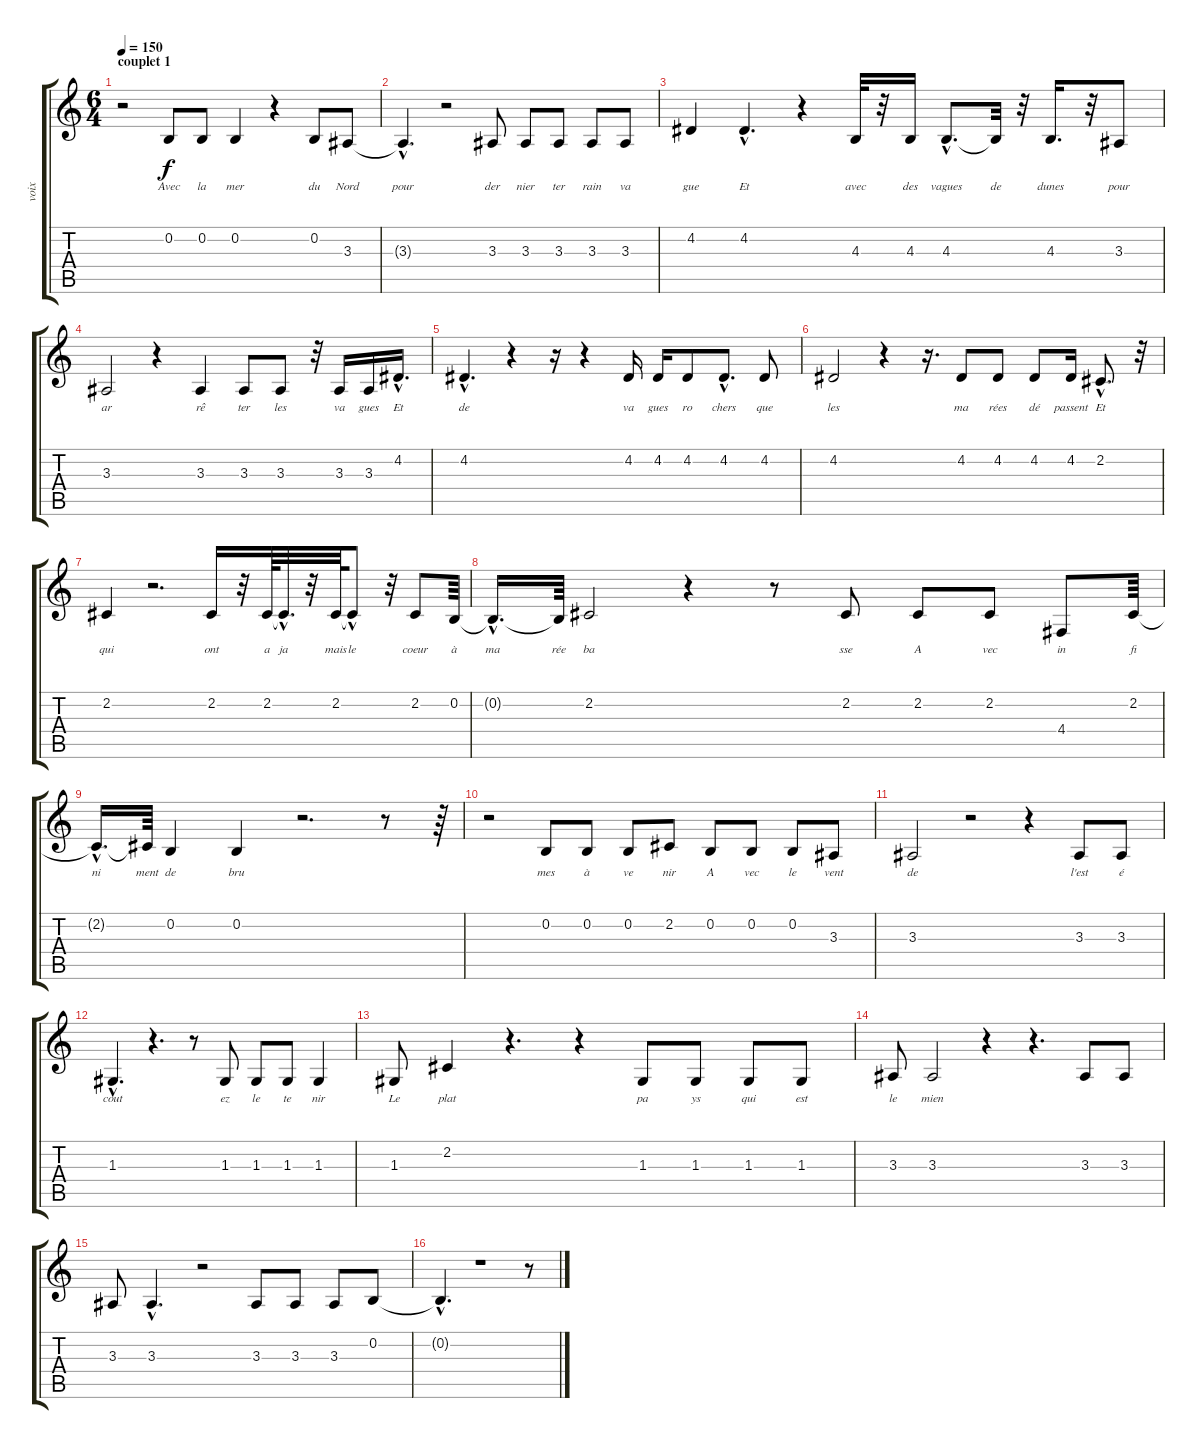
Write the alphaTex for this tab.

\track ("voix" "voix") {instrument clarinet}
\staff {score tabs}
\tuning (E4 B3 G3 D3 A2 E2) {hide}
\ts (6 4)
\section ("" "couplet 1")
\tempo 150
\clef g2
\ks c
r.2{dy f instrument clarinet} 0.2.8{lyrics (0 "Avec") lyrics (1 "") lyrics (2 "") lyrics (3 "") lyrics (4 "")} 0.2.8{lyrics (0 "la") lyrics (1 "") lyrics (2 "") lyrics (3 "") lyrics (4 "")} 0.2.4{lyrics (0 "mer") lyrics (1 "") lyrics (2 "") lyrics (3 "") lyrics (4 "")} r.4 0.2.8{lyrics (0 "du") lyrics (1 "") lyrics (2 "") lyrics (3 "") lyrics (4 "")} 3.3.8{lyrics (0 "Nord") lyrics (1 "") lyrics (2 "") lyrics (3 "") lyrics (4 "")} |
3.3{hac t}.4{d lyrics (0 "pour") lyrics (1 "") lyrics (2 "") lyrics (3 "") lyrics (4 "")} r.2 3.3.8{lyrics (0 "der") lyrics (1 "") lyrics (2 "") lyrics (3 "") lyrics (4 "")} 3.3.8{lyrics (0 "nier") lyrics (1 "") lyrics (2 "") lyrics (3 "") lyrics (4 "")} 3.3.8{lyrics (0 "ter") lyrics (1 "") lyrics (2 "") lyrics (3 "") lyrics (4 "")} 3.3.8{lyrics (0 "rain") lyrics (1 "") lyrics (2 "") lyrics (3 "") lyrics (4 "")} 3.3.8{lyrics (0 "va") lyrics (1 "") lyrics (2 "") lyrics (3 "") lyrics (4 "")} |
4.2.4{lyrics (0 "gue") lyrics (1 "") lyrics (2 "") lyrics (3 "") lyrics (4 "")} 4.2{hac}.4{d lyrics (0 "Et") lyrics (1 "") lyrics (2 "") lyrics (3 "") lyrics (4 "")} r.4 4.3.32{lyrics (0 "avec") lyrics (1 "") lyrics (2 "") lyrics (3 "") lyrics (4 "")} r.32 4.3.16{lyrics (0 "des") lyrics (1 "") lyrics (2 "") lyrics (3 "") lyrics (4 "")} 4.3{hac}.8{d lyrics (0 "vagues") lyrics (1 "") lyrics (2 "") lyrics (3 "") lyrics (4 "")} 4.3{t}.32{lyrics (0 "de") lyrics (1 "") lyrics (2 "") lyrics (3 "") lyrics (4 "")} r.32 4.3.16{d lyrics (0 "dunes") lyrics (1 "") lyrics (2 "") lyrics (3 "") lyrics (4 "")} r.32 3.3.8{lyrics (0 "pour") lyrics (1 "") lyrics (2 "") lyrics (3 "") lyrics (4 "")} |
3.3.2{lyrics (0 "ar") lyrics (1 "") lyrics (2 "") lyrics (3 "") lyrics (4 "")} r.4 3.3.4{lyrics (0 "rê") lyrics (1 "") lyrics (2 "") lyrics (3 "") lyrics (4 "")} 3.3.8{lyrics (0 "ter") lyrics (1 "") lyrics (2 "") lyrics (3 "") lyrics (4 "")} 3.3.8{lyrics (0 "les") lyrics (1 "") lyrics (2 "") lyrics (3 "") lyrics (4 "")} r.32 3.3.16{lyrics (0 "va") lyrics (1 "") lyrics (2 "") lyrics (3 "") lyrics (4 "")} 3.3.16{lyrics (0 "gues") lyrics (1 "") lyrics (2 "") lyrics (3 "") lyrics (4 "")} 4.2{hac}.16{d lyrics (0 "Et") lyrics (1 "") lyrics (2 "") lyrics (3 "") lyrics (4 "")} |
4.2{hac}.4{d lyrics (0 "de") lyrics (1 "") lyrics (2 "") lyrics (3 "") lyrics (4 "")} r.4 r.16 r.4 4.2.16{lyrics (0 "va") lyrics (1 "") lyrics (2 "") lyrics (3 "") lyrics (4 "")} 4.2.16{lyrics (0 "gues") lyrics (1 "") lyrics (2 "") lyrics (3 "") lyrics (4 "")} 4.2.8{lyrics (0 "ro") lyrics (1 "") lyrics (2 "") lyrics (3 "") lyrics (4 "")} 4.2{hac}.8{d lyrics (0 "chers") lyrics (1 "") lyrics (2 "") lyrics (3 "") lyrics (4 "")} 4.2.8{lyrics (0 "que") lyrics (1 "") lyrics (2 "") lyrics (3 "") lyrics (4 "")} |
4.2.2{lyrics (0 "les") lyrics (1 "") lyrics (2 "") lyrics (3 "") lyrics (4 "")} r.4 r.16{d} 4.2.8{lyrics (0 "ma") lyrics (1 "") lyrics (2 "") lyrics (3 "") lyrics (4 "")} 4.2.8{lyrics (0 "rées") lyrics (1 "") lyrics (2 "") lyrics (3 "") lyrics (4 "")} 4.2.8{lyrics (0 "dé") lyrics (1 "") lyrics (2 "") lyrics (3 "") lyrics (4 "")} 4.2.16{lyrics (0 "passent") lyrics (1 "") lyrics (2 "") lyrics (3 "") lyrics (4 "")} 2.2{hac}.8{d lyrics (0 "Et") lyrics (1 "") lyrics (2 "") lyrics (3 "") lyrics (4 "")} r.32 |
2.2.4{lyrics (0 "qui") lyrics (1 "") lyrics (2 "") lyrics (3 "") lyrics (4 "")} r.2{d} 2.2.16{lyrics (0 "ont") lyrics (1 "") lyrics (2 "") lyrics (3 "") lyrics (4 "")} r.32 2.2.64{lyrics (0 "a") lyrics (1 "") lyrics (2 "") lyrics (3 "") lyrics (4 "")} 2.2{hac t}.32{d lyrics (0 "ja") lyrics (1 "") lyrics (2 "") lyrics (3 "") lyrics (4 "")} r.32 2.2.64{lyrics (0 "mais") lyrics (1 "") lyrics (2 "") lyrics (3 "") lyrics (4 "")} 2.2{hac t}.8{lyrics (0 "le") lyrics (1 "") lyrics (2 "") lyrics (3 "") lyrics (4 "")} r.32 2.2.8{lyrics (0 "coeur") lyrics (1 "") lyrics (2 "") lyrics (3 "") lyrics (4 "")} 0.2.64{lyrics (0 "à") lyrics (1 "") lyrics (2 "") lyrics (3 "") lyrics (4 "")} |
0.2{hac t}.16{d lyrics (0 "ma") lyrics (1 "") lyrics (2 "") lyrics (3 "") lyrics (4 "")} 0.2{t}.64{lyrics (0 "rée") lyrics (1 "") lyrics (2 "") lyrics (3 "") lyrics (4 "")} 2.2.2{lyrics (0 "ba") lyrics (1 "") lyrics (2 "") lyrics (3 "") lyrics (4 "")} r.4 r.8 2.2.8{lyrics (0 "sse") lyrics (1 "") lyrics (2 "") lyrics (3 "") lyrics (4 "")} 2.2.8{lyrics (0 "A") lyrics (1 "") lyrics (2 "") lyrics (3 "") lyrics (4 "")} 2.2.8{lyrics (0 "vec") lyrics (1 "") lyrics (2 "") lyrics (3 "") lyrics (4 "")} 4.4.8{lyrics (0 "in") lyrics (1 "") lyrics (2 "") lyrics (3 "") lyrics (4 "")} 2.2.64{lyrics (0 "fi") lyrics (1 "") lyrics (2 "") lyrics (3 "") lyrics (4 "")} |
2.2{hac t}.16{d lyrics (0 "ni") lyrics (1 "") lyrics (2 "") lyrics (3 "") lyrics (4 "")} 2.2{t}.64{lyrics (0 "ment") lyrics (1 "") lyrics (2 "") lyrics (3 "") lyrics (4 "")} 0.2.4{lyrics (0 "de") lyrics (1 "") lyrics (2 "") lyrics (3 "") lyrics (4 "")} 0.2.4{lyrics (0 "bru") lyrics (1 "") lyrics (2 "") lyrics (3 "") lyrics (4 "")} r.2{d} r.8 r.64 |
r.2 0.2.8{lyrics (0 "mes") lyrics (1 "") lyrics (2 "") lyrics (3 "") lyrics (4 "")} 0.2.8{lyrics (0 "à") lyrics (1 "") lyrics (2 "") lyrics (3 "") lyrics (4 "")} 0.2.8{lyrics (0 "ve") lyrics (1 "") lyrics (2 "") lyrics (3 "") lyrics (4 "")} 2.2.8{lyrics (0 "nir") lyrics (1 "") lyrics (2 "") lyrics (3 "") lyrics (4 "")} 0.2.8{lyrics (0 "A") lyrics (1 "") lyrics (2 "") lyrics (3 "") lyrics (4 "")} 0.2.8{lyrics (0 "vec") lyrics (1 "") lyrics (2 "") lyrics (3 "") lyrics (4 "")} 0.2.8{lyrics (0 "le") lyrics (1 "") lyrics (2 "") lyrics (3 "") lyrics (4 "")} 3.3.8{lyrics (0 "vent") lyrics (1 "") lyrics (2 "") lyrics (3 "") lyrics (4 "")} |
3.3.2{lyrics (0 "de") lyrics (1 "") lyrics (2 "") lyrics (3 "") lyrics (4 "")} r.2 r.4 3.3.8{lyrics (0 "l'est") lyrics (1 "") lyrics (2 "") lyrics (3 "") lyrics (4 "")} 3.3.8{lyrics (0 "é") lyrics (1 "") lyrics (2 "") lyrics (3 "") lyrics (4 "")} |
1.3{hac}.4{d lyrics (0 "cout") lyrics (1 "") lyrics (2 "") lyrics (3 "") lyrics (4 "")} r.4{d} r.8 1.3.8{lyrics (0 "ez") lyrics (1 "") lyrics (2 "") lyrics (3 "") lyrics (4 "")} 1.3.8{lyrics (0 "le") lyrics (1 "") lyrics (2 "") lyrics (3 "") lyrics (4 "")} 1.3.8{lyrics (0 "te") lyrics (1 "") lyrics (2 "") lyrics (3 "") lyrics (4 "")} 1.3.4{lyrics (0 "nir") lyrics (1 "") lyrics (2 "") lyrics (3 "") lyrics (4 "")} |
1.3.8{lyrics (0 "Le") lyrics (1 "") lyrics (2 "") lyrics (3 "") lyrics (4 "")} 2.2.4{lyrics (0 "plat") lyrics (1 "") lyrics (2 "") lyrics (3 "") lyrics (4 "")} r.4{d} r.4 1.3.8{lyrics (0 "pa") lyrics (1 "") lyrics (2 "") lyrics (3 "") lyrics (4 "")} 1.3.8{lyrics (0 "ys") lyrics (1 "") lyrics (2 "") lyrics (3 "") lyrics (4 "")} 1.3.8{lyrics (0 "qui") lyrics (1 "") lyrics (2 "") lyrics (3 "") lyrics (4 "")} 1.3.8{lyrics (0 "est") lyrics (1 "") lyrics (2 "") lyrics (3 "") lyrics (4 "")} |
3.3.8{lyrics (0 "le") lyrics (1 "") lyrics (2 "") lyrics (3 "") lyrics (4 "")} 3.3.2{lyrics (0 "mien") lyrics (1 "") lyrics (2 "") lyrics (3 "") lyrics (4 "")} r.4 r.4{d} 3.3.8 3.3.8 |
3.3.8 3.3{hac}.4{d} r.2 3.3.8 3.3.8 3.3.8 0.2.8 |
0.2{hac t}.4{d} r.1 r.8
